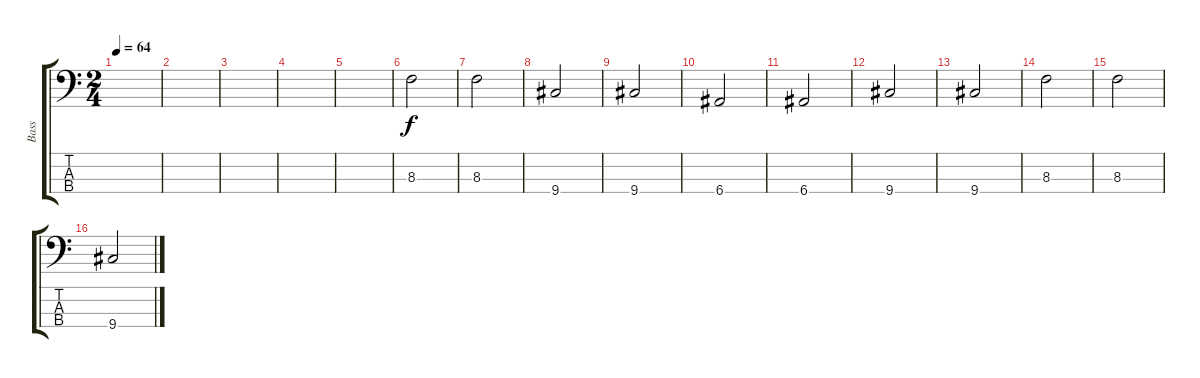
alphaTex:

\track ("Bass" "Bass") {instrument electricbassfinger}
\staff {score tabs}
\tuning (G2 D2 A1 E1) {hide}
\ts (2 4)
\tempo 64
\clef f4
\ks c
|
|
|
|
|
8.3.2 |
8.3.2 |
9.4.2 |
9.4.2 |
6.4.2 |
6.4.2 |
9.4.2 |
9.4.2 |
8.3.2 |
8.3.2 |
9.4.2
